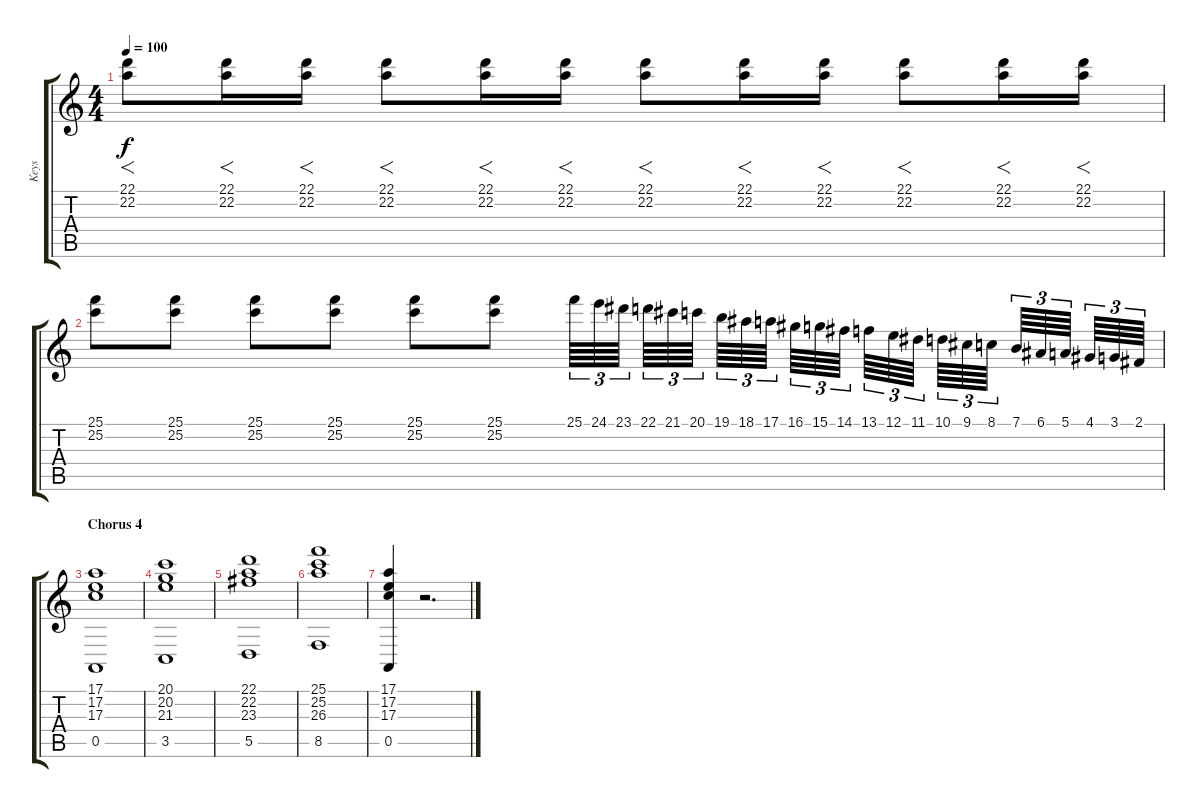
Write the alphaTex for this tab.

\track ("Keys" "Keys") {instrument rockorgan}
\staff {score tabs}
\tuning (E4 B3 G3 D3 A2 E2) {hide}
\ts (4 4)
\tempo 100
\clef g2
\ks c
(22.1 22.2).8{f dy f} (22.1 22.2).16{f} (22.1 22.2).16{f} (22.1 22.2).8{f} (22.1 22.2).16{f} (22.1 22.2).16{f} (22.1 22.2).8{f} (22.1 22.2).16{f} (22.1 22.2).16{f} (22.1 22.2).8{f} (22.1 22.2).16{f} (22.1 22.2).16{f} |
(25.1 25.2).8 (25.1 25.2).8 (25.1 25.2).8 (25.1 25.2).8 (25.1 25.2).8 (25.1 25.2).8 25.1.64{tu (3 2)} 24.1.64{tu (3 2)} 23.1.64{tu (3 2)} 22.1.64{tu (3 2)} 21.1.64{tu (3 2)} 20.1.64{tu (3 2)} 19.1.64{tu (3 2)} 18.1.64{tu (3 2)} 17.1.64{tu (3 2)} 16.1.64{tu (3 2)} 15.1.64{tu (3 2)} 14.1.64{tu (3 2)} 13.1.64{tu (3 2)} 12.1.64{tu (3 2)} 11.1.64{tu (3 2)} 10.1.64{tu (3 2)} 9.1.64{tu (3 2)} 8.1.64{tu (3 2)} 7.1.64{tu (3 2)} 6.1.64{tu (3 2)} 5.1.64{tu (3 2)} 4.1.64{tu (3 2)} 3.1.64{tu (3 2)} 2.1.64{tu (3 2)} |
\section ("" "Chorus 4")
(17.1 17.2 17.3 0.5).1{volume 12 instrument rockorgan} |
(20.1 20.2 21.3 3.5).1 |
(22.1 22.2 23.3 5.5).1 |
(25.1 25.2 26.3 8.5).1 |
(17.1 17.2 17.3 0.5).4 r.2{d}
